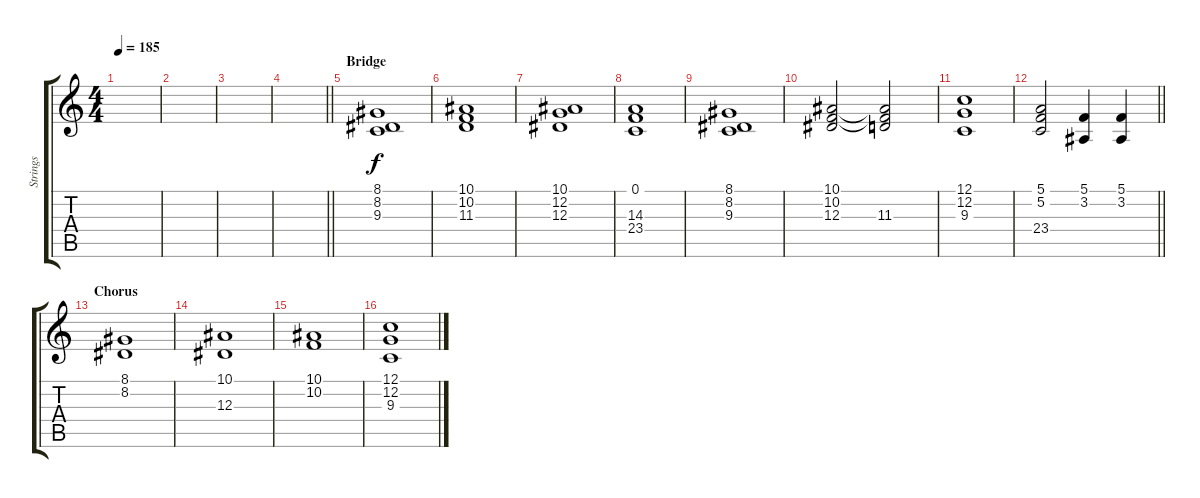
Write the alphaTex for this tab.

\track ("Strings" "Strings") {instrument stringensemble1}
\staff {score tabs}
\tuning (C4 G3 Eb3 Bb2 F2 C2) {hide}
\ts (4 4)
\tempo 185
\clef g2
\ks c
|
|
|
\barLineRight lightlight
|
\section ("" "Bridge")
(8.1 8.2 9.3).1 |
(10.1 10.2 11.3).1 |
(10.1 12.2 12.3).1 |
(0.1 14.3 23.4).1 |
(8.1 8.2 9.3).1 |
(10.1 10.2 12.3).2 (10.1{t} 10.2{t} 11.3).2 |
(12.1 12.2 9.3).1 |
\barLineRight lightlight
(5.1 5.2 23.4).2 (5.1 3.2).4 (5.1 3.2).4 |
\section ("" "Chorus")
(8.1 8.2).1 |
(10.1 12.3).1 |
(10.1 10.2).1 |
(12.1 12.2 9.3).1
